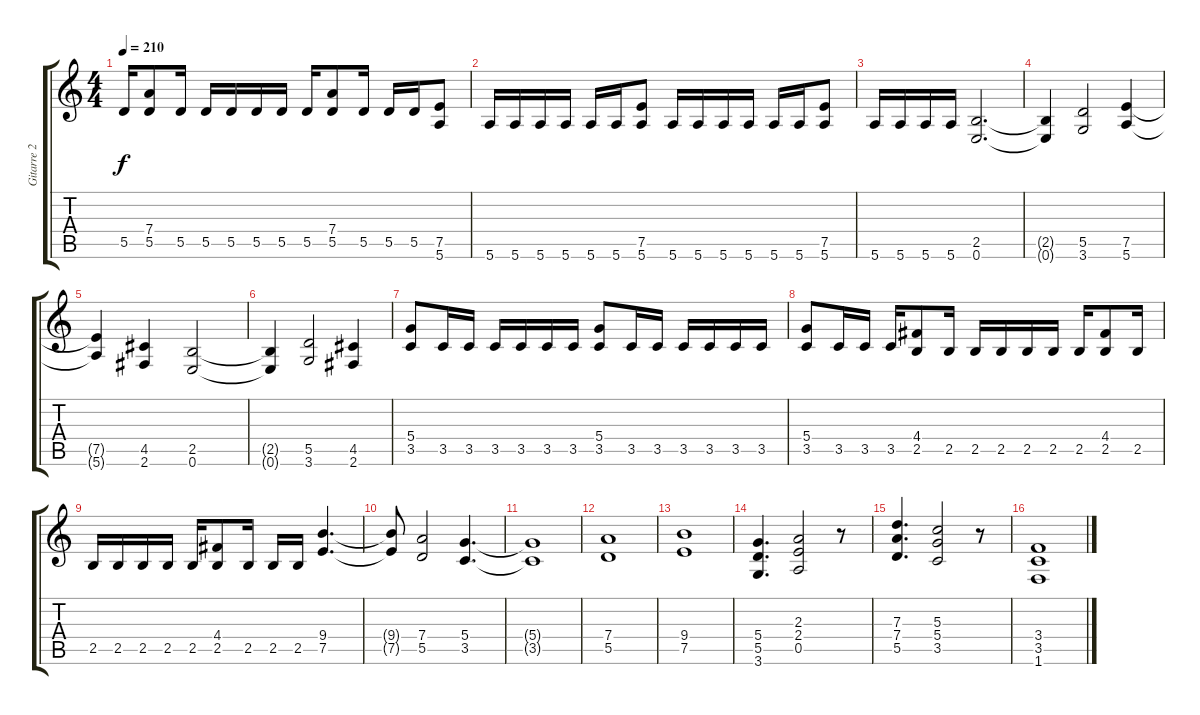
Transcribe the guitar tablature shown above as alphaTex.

\track ("Gitarre 2" "Gitarre 2") {instrument distortionguitar}
\staff {score tabs}
\tuning (E4 B3 G3 D3 A2 E2) {hide}
\ts (4 4)
\tempo 210
\clef g2
\ks c
5.5.16{dy f} (7.4 5.5).8 5.5.16 5.5.16 5.5.16 5.5.16 5.5.16 5.5.16 (7.4 5.5).8 5.5.16 5.5.16 5.5.16 (7.5 5.6).8 |
5.6.16 5.6.16 5.6.16 5.6.16 5.6.16 5.6.16 (7.5 5.6).8 5.6.16 5.6.16 5.6.16 5.6.16 5.6.16 5.6.16 (7.5 5.6).8 |
5.6.16 5.6.16 5.6.16 5.6.16 (2.5 0.6).2{d} |
(2.5{t} 0.6{t}).4 (5.5 3.6).2 (7.5 5.6).4 |
(7.5{t} 5.6{t}).4 (4.5 2.6).4 (2.5 0.6).2 |
(2.5{t} 0.6{t}).4 (5.5 3.6).2 (4.5 2.6).4 |
(5.4 3.5).8 3.5.16 3.5.16 3.5.16 3.5.16 3.5.16 3.5.16 (5.4 3.5).8 3.5.16 3.5.16 3.5.16 3.5.16 3.5.16 3.5.16 |
(5.4 3.5).8 3.5.16 3.5.16 3.5.16 (4.4 2.5).8 2.5.16 2.5.16 2.5.16 2.5.16 2.5.16 2.5.16 (4.4 2.5).8 2.5.16 |
2.5.16 2.5.16 2.5.16 2.5.16 2.5.16 (4.4 2.5).8 2.5.16 2.5.16 2.5.16 (9.4 7.5).4{d} |
(9.4{t} 7.5{t}).8 (7.4 5.5).2 (5.4 3.5).4{d} |
(5.4{t} 3.5{t}).1 |
(7.4 5.5).1 |
(9.4 7.5).1 |
(5.4 5.5 3.6).4{d} (2.3 2.4 0.5).2 r.8 |
(7.3 7.4 5.5).4{d} (5.3 5.4 3.5).2 r.8 |
(3.4 3.5 1.6).1
